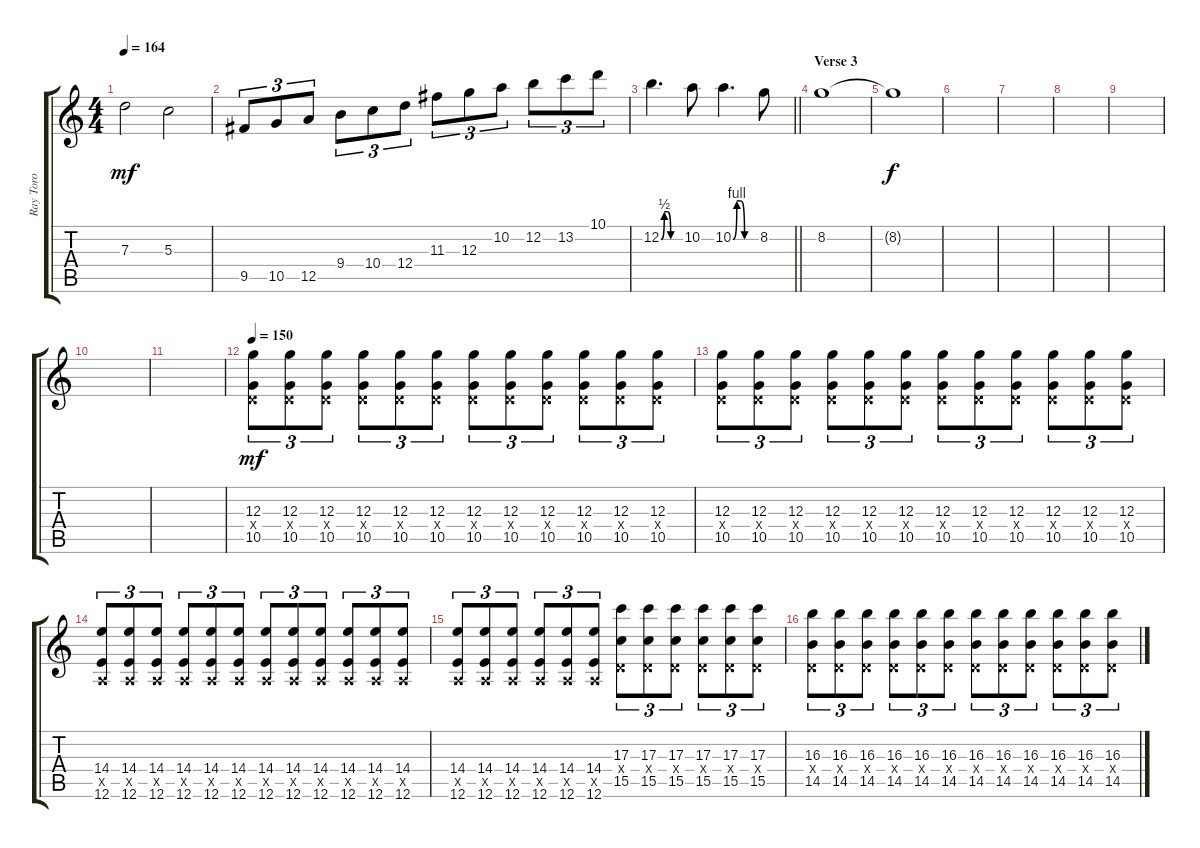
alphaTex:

\track ("Ray Toro" "Ray Toro") {instrument distortionguitar}
\staff {score tabs}
\tuning (E4 B3 G3 D3 A2 E2) {hide}
\ts (4 4)
\tempo 164
\clef g2
\ks c
7.3.2{dy mf} 5.3.2 |
9.5.8{tu (3 2)} 10.5.8{tu (3 2)} 12.5.8{tu (3 2)} 9.4.8{tu (3 2)} 10.4.8{tu (3 2)} 12.4.8{tu (3 2)} 11.3.8{tu (3 2)} 12.3.8{tu (3 2)} 10.2.8{tu (3 2)} 12.2.8{tu (3 2)} 13.2.8{tu (3 2)} 10.1.8{tu (3 2)} |
\barLineRight lightlight
12.2{be (custom 0 0 10 2 20 2 30 0 60 0)}.4{d} 10.2.8 10.2{be (custom 0 0 10 4 20 4 30 0 60 0)}.4{d} 8.2.8 |
\section ("" "Verse 3")
8.2.1 |
8.2{t}.1{dy f} |
|
|
|
|
|
|
\tempo 150
(12.3 0.4{x} 10.5).8{tu (3 2) dy mf} (12.3 0.4{x} 10.5).8{tu (3 2)} (12.3 0.4{x} 10.5).8{tu (3 2)} (12.3 0.4{x} 10.5).8{tu (3 2)} (12.3 0.4{x} 10.5).8{tu (3 2)} (12.3 0.4{x} 10.5).8{tu (3 2)} (12.3 0.4{x} 10.5).8{tu (3 2)} (12.3 0.4{x} 10.5).8{tu (3 2)} (12.3 0.4{x} 10.5).8{tu (3 2)} (12.3 0.4{x} 10.5).8{tu (3 2)} (12.3 0.4{x} 10.5).8{tu (3 2)} (12.3 0.4{x} 10.5).8{tu (3 2)} |
(12.3 0.4{x} 10.5).8{tu (3 2)} (12.3 0.4{x} 10.5).8{tu (3 2)} (12.3 0.4{x} 10.5).8{tu (3 2)} (12.3 0.4{x} 10.5).8{tu (3 2)} (12.3 0.4{x} 10.5).8{tu (3 2)} (12.3 0.4{x} 10.5).8{tu (3 2)} (12.3 0.4{x} 10.5).8{tu (3 2)} (12.3 0.4{x} 10.5).8{tu (3 2)} (12.3 0.4{x} 10.5).8{tu (3 2)} (12.3 0.4{x} 10.5).8{tu (3 2)} (12.3 0.4{x} 10.5).8{tu (3 2)} (12.3 0.4{x} 10.5).8{tu (3 2)} |
(14.4 0.5{x} 12.6).8{tu (3 2)} (14.4 0.5{x} 12.6).8{tu (3 2)} (14.4 0.5{x} 12.6).8{tu (3 2)} (14.4 0.5{x} 12.6).8{tu (3 2)} (14.4 0.5{x} 12.6).8{tu (3 2)} (14.4 0.5{x} 12.6).8{tu (3 2)} (14.4 0.5{x} 12.6).8{tu (3 2)} (14.4 0.5{x} 12.6).8{tu (3 2)} (14.4 0.5{x} 12.6).8{tu (3 2)} (14.4 0.5{x} 12.6).8{tu (3 2)} (14.4 0.5{x} 12.6).8{tu (3 2)} (14.4 0.5{x} 12.6).8{tu (3 2)} |
(14.4 0.5{x} 12.6).8{tu (3 2)} (14.4 0.5{x} 12.6).8{tu (3 2)} (14.4 0.5{x} 12.6).8{tu (3 2)} (14.4 0.5{x} 12.6).8{tu (3 2)} (14.4 0.5{x} 12.6).8{tu (3 2)} (14.4 0.5{x} 12.6).8{tu (3 2)} (17.3 0.4{x} 15.5).8{tu (3 2)} (17.3 0.4{x} 15.5).8{tu (3 2)} (17.3 0.4{x} 15.5).8{tu (3 2)} (17.3 0.4{x} 15.5).8{tu (3 2)} (17.3 0.4{x} 15.5).8{tu (3 2)} (17.3 0.4{x} 15.5).8{tu (3 2)} |
(16.3 0.4{x} 14.5).8{tu (3 2)} (16.3 0.4{x} 14.5).8{tu (3 2)} (16.3 0.4{x} 14.5).8{tu (3 2)} (16.3 0.4{x} 14.5).8{tu (3 2)} (16.3 0.4{x} 14.5).8{tu (3 2)} (16.3 0.4{x} 14.5).8{tu (3 2)} (16.3 0.4{x} 14.5).8{tu (3 2)} (16.3 0.4{x} 14.5).8{tu (3 2)} (16.3 0.4{x} 14.5).8{tu (3 2)} (16.3 0.4{x} 14.5).8{tu (3 2)} (16.3 0.4{x} 14.5).8{tu (3 2)} (16.3 0.4{x} 14.5).8{tu (3 2)}
